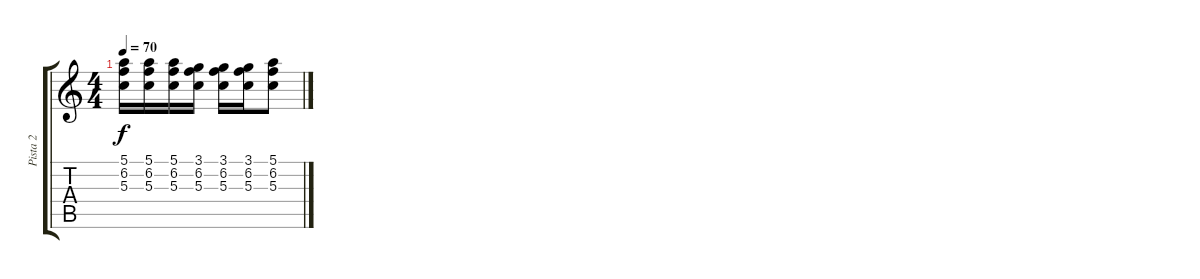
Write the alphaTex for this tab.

\track ("Pista 2" "Pista 2") {instrument distortionguitar}
\staff {score tabs}
\tuning (E4 B3 G3 D3 A2 E2) {hide}
\ts (4 4)
\tempo 70
\clef g2
\ks c
(5.1 6.2 5.3).16{dy f} (5.1 6.2 5.3).16 (5.1 6.2 5.3).16 (3.1 6.2 5.3).16 (3.1 6.2 5.3).16 (3.1 6.2 5.3).16 (5.1 6.2 5.3).8
